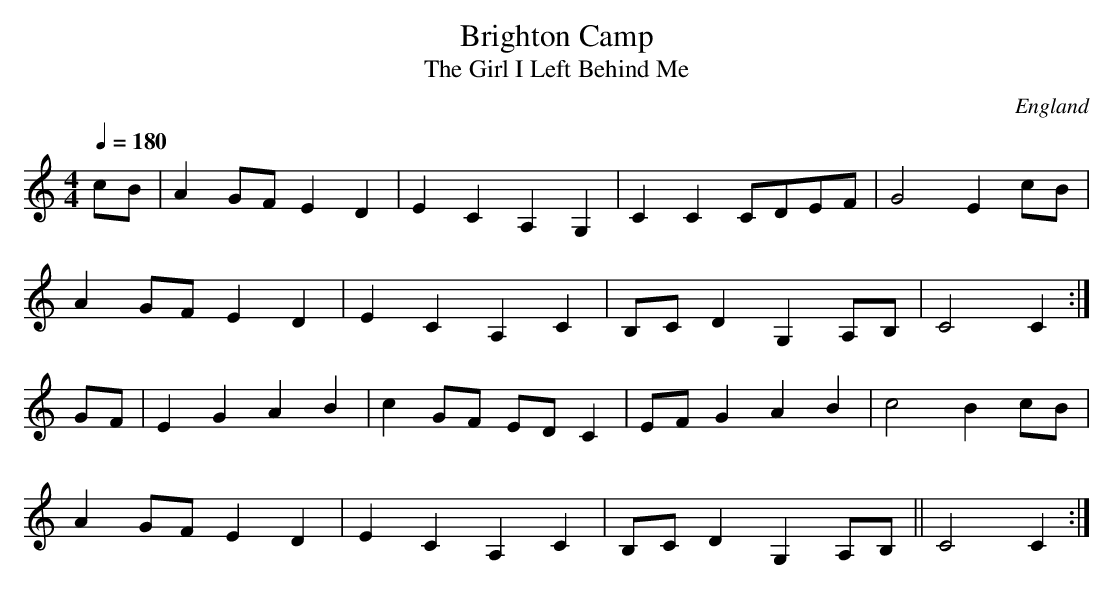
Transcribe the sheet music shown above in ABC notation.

X:1
T:Brighton Camp
T:The Girl I Left Behind Me
O:England
M:4/4
L:1/8
Q:1/4=180
K:Cmaj clef=treble
cB| A2GF E2D2 | E2C2A,2G,2 | C2C2CDEF | G4E2cB|
A2GF E2D2 | E2C2A,2C2 | B,C D2G,2A,B,| C4C2:|
GF | E2G2 A2B2 | c2GF ED C2 |\
EF G2 A2B2 | c4 B2cB|
A2GF E2D2 | E2C2A,2C2 | B,C D2G,2A,B, || C4C2 :|
